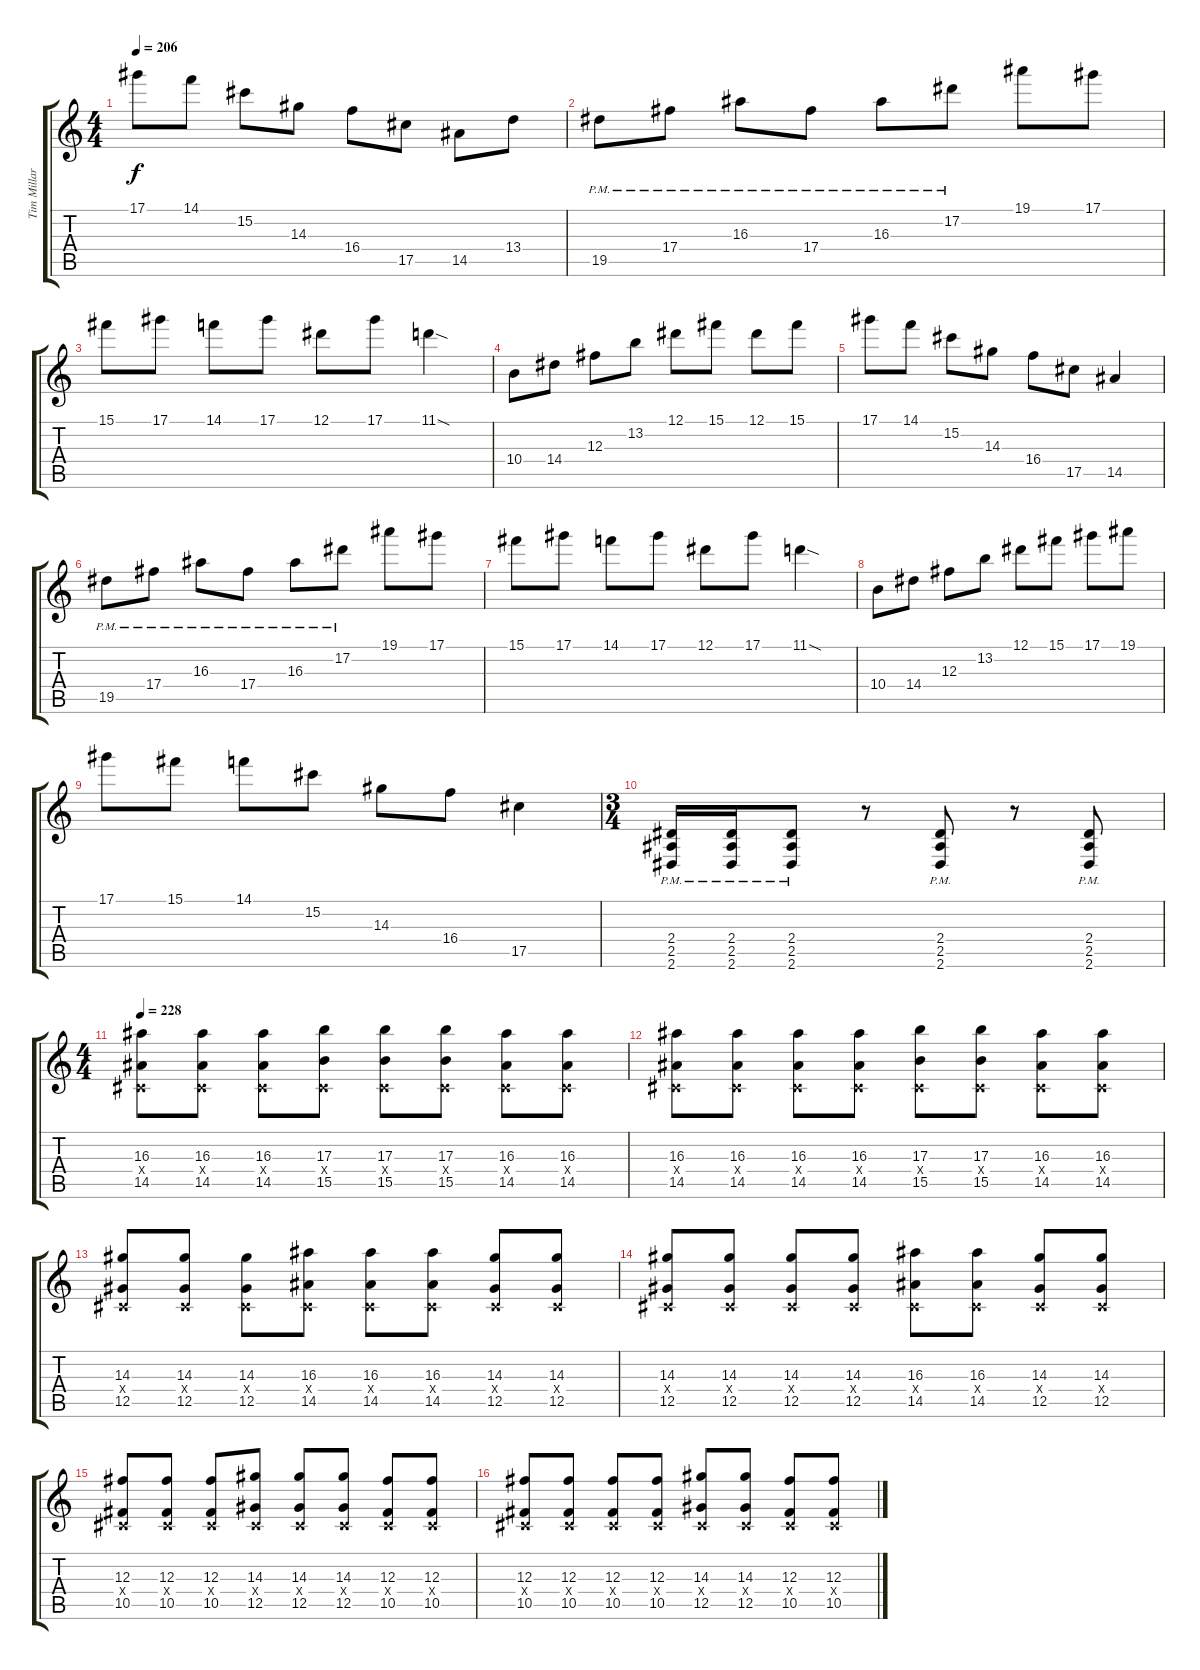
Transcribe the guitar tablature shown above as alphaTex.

\track ("Tim Millar" "Tim Millar") {instrument distortionguitar}
\staff {score tabs}
\tuning (Eb4 Bb3 Gb3 Db3 Ab2 Db2) {hide}
\ts (4 4)
\tempo 206
\clef g2
\ks c
17.1.8{dy f} 14.1.8 15.2.8 14.3.8 16.4.8 17.5.8 14.5.8 13.4.8 |
19.5{pm}.8 17.4{pm}.8 16.3{pm}.8 17.4{pm}.8 16.3{pm}.8 17.2{pm}.8 19.1.8 17.1.8 |
15.1.8 17.1.8 14.1.8 17.1.8 12.1.8 17.1.8 11.1{sod}.4 |
10.4.8 14.4.8 12.3.8 13.2.8 12.1.8 15.1.8 12.1.8 15.1.8 |
17.1.8 14.1.8 15.2.8 14.3.8 16.4.8 17.5.8 14.5.4 |
19.5{pm}.8 17.4{pm}.8 16.3{pm}.8 17.4{pm}.8 16.3{pm}.8 17.2{pm}.8 19.1.8 17.1.8 |
15.1.8 17.1.8 14.1.8 17.1.8 12.1.8 17.1.8 11.1{sod}.4 |
10.4.8 14.4.8 12.3.8 13.2.8 12.1.8 15.1.8 17.1.8 19.1.8 |
17.1.8 15.1.8 14.1.8 15.2.8 14.3.8 16.4.8 17.5.4 |
\ts (3 4)
(2.4{pm} 2.5{pm} 2.6{pm}).16 (2.4{pm} 2.5{pm} 2.6{pm}).16 (2.4{pm} 2.5{pm} 2.6{pm}).8 r.8 (2.4{pm} 2.5{pm} 2.6{pm}).8 r.8 (2.4{pm} 2.5{pm} 2.6{pm}).8 |
\ts (4 4)
\tempo 228
(16.3 0.4{x} 14.5).8 (16.3 0.4{x} 14.5).8 (16.3 0.4{x} 14.5).8 (17.3 0.4{x} 15.5).8 (17.3 0.4{x} 15.5).8 (17.3 0.4{x} 15.5).8 (16.3 0.4{x} 14.5).8 (16.3 0.4{x} 14.5).8 |
(16.3 0.4{x} 14.5).8 (16.3 0.4{x} 14.5).8 (16.3 0.4{x} 14.5).8 (16.3 0.4{x} 14.5).8 (17.3 0.4{x} 15.5).8 (17.3 0.4{x} 15.5).8 (16.3 0.4{x} 14.5).8 (16.3 0.4{x} 14.5).8 |
(14.3 0.4{x} 12.5).8 (14.3 0.4{x} 12.5).8 (14.3 0.4{x} 12.5).8 (16.3 0.4{x} 14.5).8 (16.3 0.4{x} 14.5).8 (16.3 0.4{x} 14.5).8 (14.3 0.4{x} 12.5).8 (14.3 0.4{x} 12.5).8 |
(14.3 0.4{x} 12.5).8 (14.3 0.4{x} 12.5).8 (14.3 0.4{x} 12.5).8 (14.3 0.4{x} 12.5).8 (16.3 0.4{x} 14.5).8 (16.3 0.4{x} 14.5).8 (14.3 0.4{x} 12.5).8 (14.3 0.4{x} 12.5).8 |
(12.3 0.4{x} 10.5).8 (12.3 0.4{x} 10.5).8 (12.3 0.4{x} 10.5).8 (14.3 0.4{x} 12.5).8 (14.3 0.4{x} 12.5).8 (14.3 0.4{x} 12.5).8 (12.3 0.4{x} 10.5).8 (12.3 0.4{x} 10.5).8 |
(12.3 0.4{x} 10.5).8 (12.3 0.4{x} 10.5).8 (12.3 0.4{x} 10.5).8 (12.3 0.4{x} 10.5).8 (14.3 0.4{x} 12.5).8 (14.3 0.4{x} 12.5).8 (12.3 0.4{x} 10.5).8 (12.3 0.4{x} 10.5).8
